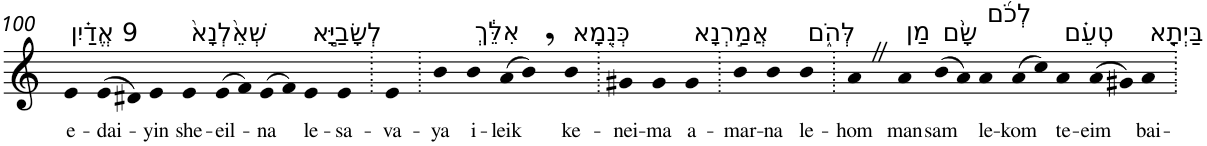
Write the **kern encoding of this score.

**kern	**text
*part1	*part1
*staff1	*staff1
*I"Piano	*
*I'Pno	*
!!LO:PB:g=z
*clefG2	*
*k[]	*
=100	=100
!LO:TX:a:t=9 אֱדַ֗יִן	!
!	!LO:LY:b
4e	e-
!	!LO:LY:b
(>8e	-dai-
8d#X)	.
!	!LO:LY:b
4e	-yin
!LO:TX:a:t=שְׁאֵ֙לְנָא֙	!
!	!LO:LY:b
4e	she-
!	!LO:LY:b
(>8e	-eil-
8f)	.
!	!LO:LY:b
(>8e	-na
8f)	.
!LO:TX:a:t=לְשָׂבַיָּ֣א	!
!	!LO:LY:b
4e	le-
!	!LO:LY:b
4e	-sa-
=101.	=101.
!	!LO:LY:b
4e	-va-
=102.	=102.
!	!LO:LY:b
4b	-ya
!LO:TX:a:t=אִלֵּ֔ךְ	!
!	!LO:LY:b
4b	i-
!	!LO:LY:b
(>8a	-leik
8b,)	.
!LO:TX:a:t=כְּנֵ֖מָא	!
!	!LO:LY:b
4b	ke-
=103.	=103.
!	!LO:LY:b
4g#X	-nei-
!	!LO:LY:b
4g#	-ma
!LO:TX:a:t=אֲמַ֣רְנָא	!
!	!LO:LY:b
4g#	a-
=104.	=104.
!	!LO:LY:b
4b	-mar-
!	!LO:LY:b
4b	-na
!LO:TX:a:t=לְּהֹ֑ם	!
!	!LO:LY:b
4b	le-
=105.	=105.
!	!LO:LY:b
4aZ	-hom
!LO:TX:a:t=מַן	!
!	!LO:LY:b
4a	man
!LO:TX:a:t=שָׂ֨ם	!
!	!LO:LY:b
(>8b	sam
8a)	.
!LO:TX:a:t=לְכֹ֜ם	!
!	!LO:LY:b
4a	le-
!	!LO:LY:b
(>8a	-kom
8cc)	.
!LO:TX:a:t=טְעֵ֗ם	!
!	!LO:LY:b
4a	te-
!	!LO:LY:b
(>8a	-eim
8g#X)	.
!LO:TX:a:t=בַּיְתָ֤א	!
!	!LO:LY:b
4a	bai-
=.	=.
*-	*-
